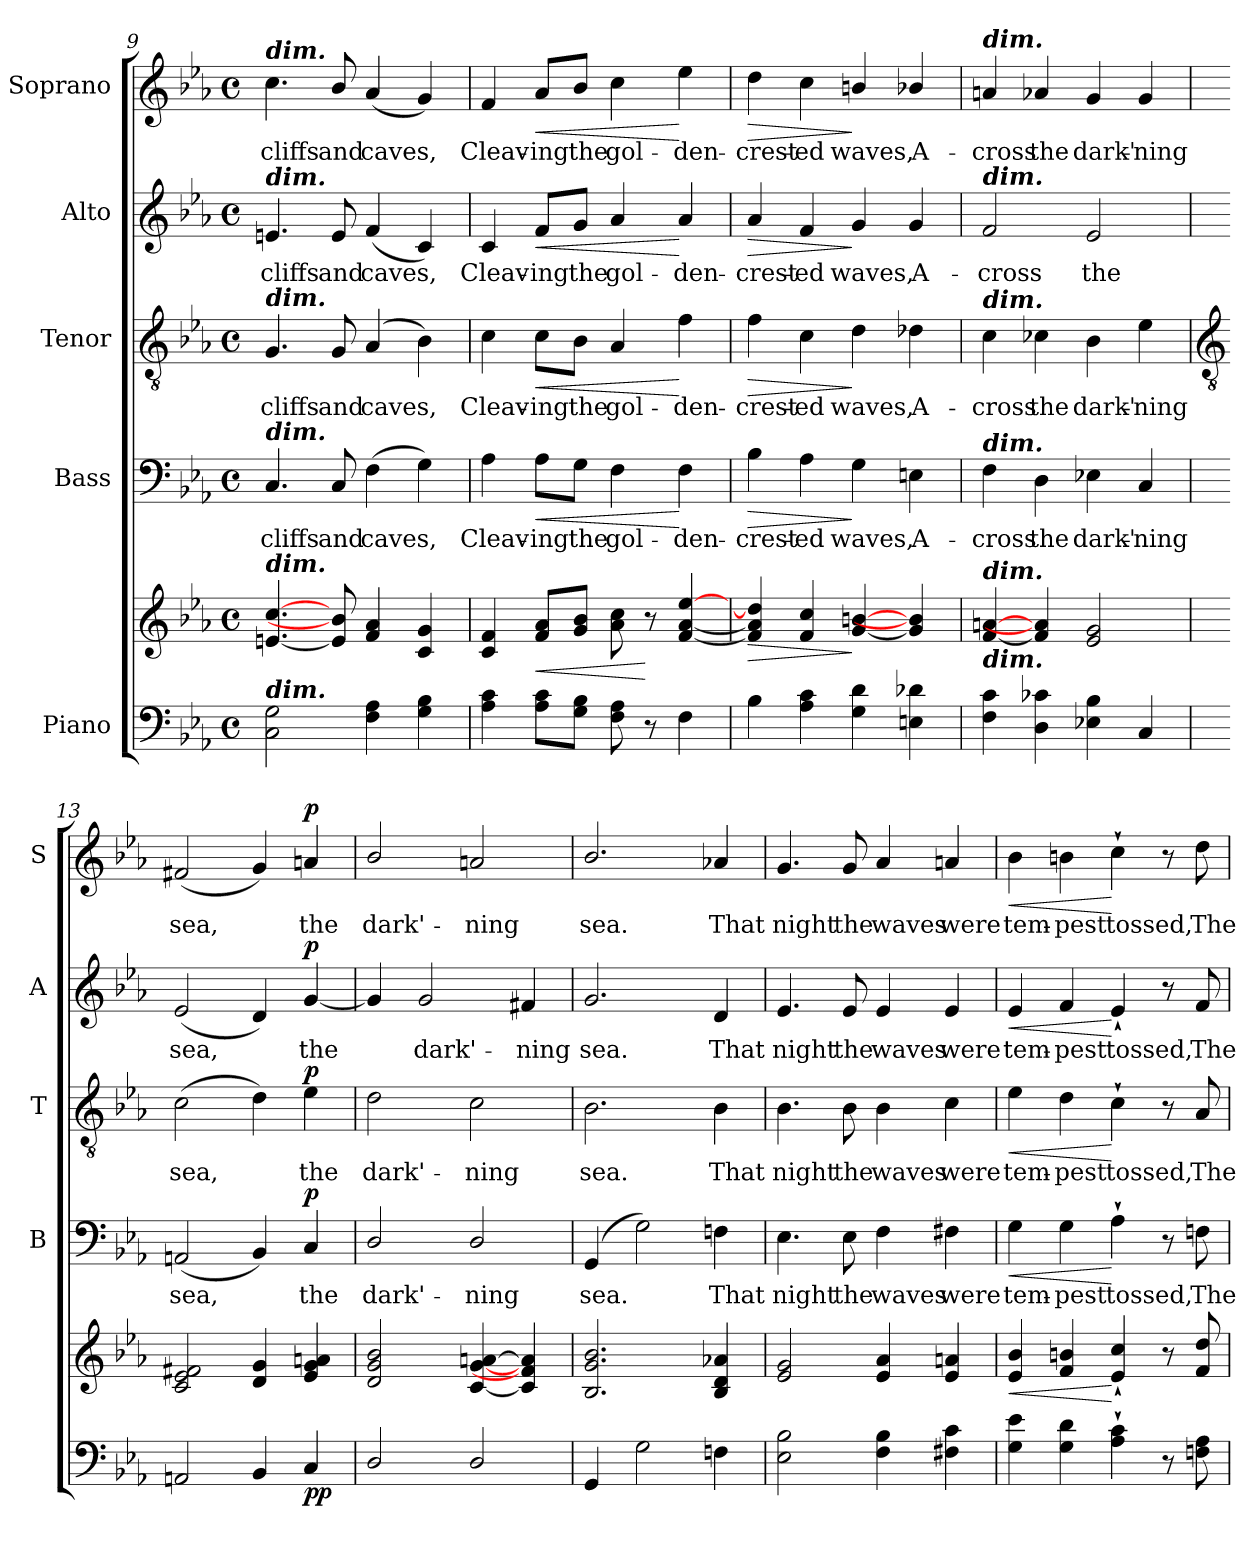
**kern	**kern	**dynam	**kern	**text	**dynam	**kern	**text	**dynam	**kern	**text	**dynam	**kern	**text	**dynam
*part5	*part5	*part5	*part4	*part4	*part4	*part3	*part3	*part3	*part2	*part2	*part2	*part1	*part1	*part1
*staff6	*staff5	*staff5/6	*staff4	*staff4	*staff4	*staff3	*staff3	*staff3	*staff2	*staff2	*staff2	*staff1	*staff1	*staff1
*I"Piano	*	*	*I"Bass	*	*	*I"Tenor	*	*	*I"Alto	*	*	*I"Soprano	*	*
*	*	*	*I'B	*	*	*I'T	*	*	*I'A	*	*	*I'S	*	*
!!LO:LB:g=z
*clefF4	*clefG2	*	*clefF4	*	*	*clefGv2	*	*	*clefG2	*	*	*clefG2	*	*
*k[b-e-a-]	*k[b-e-a-]	*	*k[b-e-a-]	*	*	*k[b-e-a-]	*	*	*k[b-e-a-]	*	*	*k[b-e-a-]	*	*
*E-:	*E-:	*	*E-:	*	*	*E-:	*	*	*E-:	*	*	*E-:	*	*
*M4/4	*M4/4	*	*M4/4	*	*	*M4/4	*	*	*M4/4	*	*	*M4/4	*	*
*met(c)	*met(c)	*	*met(c)	*	*	*met(c)	*	*	*met(c)	*	*	*met(c)	*	*
=9	=9	=9	=9	=9	=9	=9	=9	=9	=9	=9	=9	=9	=9	=9
!	!	!	!	!	!	!	!	!	!	!	!	!LO:TX:a:Bi:t=dim.	!	!
!	!	!	!	!	!	!	!	!	!LO:TX:a:Bi:t=dim.	!	!	!	!	!
!	!	!	!	!	!	!LO:TX:a:Bi:t=dim.	!	!	!	!	!	!	!	!
!	!	!	!LO:TX:a:Bi:t=dim.	!	!	!	!	!	!	!	!	!	!	!
!	!LO:TX:a:Bi:t=dim.	!	!	!	!	!	!	!	!	!	!	!	!	!
!LO:TX:a:Bi:t=dim.	!	!	!	!	!	!	!	!	!	!	!	!	!	!
!	!	!	!	!LO:LY:b	!	!	!LO:LY:b	!	!	!LO:LY:b	!	!	!LO:LY:b	!
2C 2G	[4.en [4.cc	.	4.C	cliffs	.	4.G	cliffs	.	4.en	cliffs	.	4.cc	cliffs	.
!	!	!	!	!LO:LY:b	!	!	!LO:LY:b	!	!	!LO:LY:b	!	!	!LO:LY:b	!
.	8e/] 8b-/]	.	8C	and	.	8G	and	.	8e	and	.	8b-/	and	.
!	!	!	!	!LO:LY:b	!	!	!LO:LY:b	!	!	!LO:LY:b	!	!	!LO:LY:b	!
4F 4A-	4f 4a-	.	(>4F	caves,	.	(<4A-	caves,	.	(<4f	caves,	.	(<4a-	caves,	.
4G 4B-	4c 4g	.	4G)	.	.	4B-)	.	.	4c)	.	.	4g)	.	.
=10	=10	=10	=10	=10	=10	=10	=10	=10	=10	=10	=10	=10	=10	=10
!	!	!	!	!LO:LY:b	!	!	!LO:LY:b	!	!	!LO:LY:b	!	!	!LO:LY:b	!
4A- 4c	4c 4f	.	4A-	Cleav-	.	4c	Cleav-	.	4c	Cleav-	.	4f	Cleav-	.
!	!	!LO:HP:b	!	!LO:LY:b	!LO:HP:b	!	!LO:LY:b	!LO:HP:b	!	!LO:LY:b	!LO:HP:b	!	!LO:LY:b	!LO:HP:b
8A- 8cL	8f 8a-L	<	8A-\L	-ing	<	8c\L	-ing	<	8f/L	-ing	<	8a-/L	-ing	<
!	!	!	!	!LO:LY:b	!	!	!LO:LY:b	!	!	!LO:LY:b	!	!	!LO:LY:b	!
8G 8B-J	8g 8b-J	.	8G\J	the	.	8B-\J	the	.	8g/J	the	.	8b-/J	the	.
!	!	!	!	!LO:LY:b	!	!	!LO:LY:b	!	!	!LO:LY:b	!	!	!LO:LY:b	!
8F 8A-	8a- 8cc	.	4F	gol-	.	4A-	gol-	.	4a-	gol-	.	4cc	gol-	.
8r	8r	[	.	.	.	.	.	.	.	.	.	.	.	.
!	!	!	!	!LO:LY:b	!	!	!LO:LY:b	!	!	!LO:LY:b	!	!	!LO:LY:b	!
4F	[4f [4a- [4ee-	.	4F	-den-	[	4f	-den-	[	4a-	-den-	[	4ee-	-den-	[
=11	=11	=11	=11	=11	=11	=11	=11	=11	=11	=11	=11	=11	=11	=11
!	!	!LO:HP:b	!	!LO:LY:b	!LO:HP:b	!	!LO:LY:b	!LO:HP:b	!	!LO:LY:b	!LO:HP:b	!	!LO:LY:b	!LO:HP:b
4B-	4f] 4a-] 4dd]	>	4B-	-crest-	>	4f	-crest-	>	4a-	-crest-	>	4dd	-crest-	>
!	!	!	!	!LO:LY:b	!	!	!LO:LY:b	!	!	!LO:LY:b	!	!	!LO:LY:b	!
4A- 4c	4f 4cc	.	4A-	-ed	.	4c	-ed	.	4f	-ed	.	4cc	-ed	.
!	!	!	!	!LO:LY:b	!	!	!LO:LY:b	!	!	!LO:LY:b	!	!	!LO:LY:b	!
4G 4d	[4g/ [4bn/	]	4G	waves,	]	4d	waves,	]	4g	waves,	]	4bn/	waves,	]
!	!	!	!	!LO:LY:b	!	!	!LO:LY:b	!	!	!LO:LY:b	!	!	!LO:LY:b	!
4En 4d-X	4g/] 4b-/]	.	4En	A-	.	4d-X	A-	.	4g	A-	.	4b-X/	A-	.
=12	=12	=12	=12	=12	=12	=12	=12	=12	=12	=12	=12	=12	=12	=12
!	!	!	!	!	!	!	!	!	!	!	!	!LO:TX:a:Bi:t=dim.	!	!
!	!	!	!	!	!	!	!	!	!LO:TX:a:Bi:t=dim.	!	!	!	!	!
!	!	!	!	!	!	!LO:TX:a:Bi:t=dim.	!	!	!	!	!	!	!	!
!	!	!	!LO:TX:a:Bi:t=dim.	!	!	!	!	!	!	!	!	!	!	!
!	!LO:TX:a:Bi:t=dim.	!	!	!	!	!	!	!	!	!	!	!	!	!
!LO:TX:a:Bi:t=dim.	!	!	!	!	!	!	!	!	!	!	!	!	!	!
!	!	!	!	!LO:LY:b	!	!	!LO:LY:b	!	!	!LO:LY:b	!	!	!LO:LY:b	!
4F 4c	[4f [4an	.	4F	-cross	.	4c	-cross	.	2f	-cross	.	4an	-cross	.
!	!	!	!	!LO:LY:b	!	!	!LO:LY:b	!	!	!	!	!	!LO:LY:b	!
4D 4c-X	4f] 4a-]	.	4D	the	.	4c-X	the	.	.	.	.	4a-X	the	.
!	!	!	!	!LO:LY:b	!	!	!LO:LY:b	!	!	!LO:LY:b	!	!	!LO:LY:b	!
4E-X 4B-	2e- 2g	.	4E-X	dark'-	.	4B-	dark'-	.	2e-	the	.	4g	dark'-	.
!	!	!	!	!LO:LY:b	!	!	!LO:LY:b	!	!	!	!	!	!LO:LY:b	!
4C	.	.	4C	-ning	.	4e-	-ning	.	.	.	.	4g	-ning	.
!!LO:LB:g=z
=13	=13	=13	=13	=13	=13	=13	=13	=13	=13	=13	=13	=13	=13	=13
*	*	*	*	*	*	*clefGv2	*	*	*	*	*	*	*	*
!	!	!	!	!LO:LY:b	!	!	!LO:LY:b	!	!	!LO:LY:b	!	!	!LO:LY:b	!
2AAn	2c 2e- 2f#X	.	(<2AAn	sea,	.	(>2c	sea,	.	(<2e-	sea,	.	(<2f#X	sea,	.
4BB-	4d 4g	.	4BB-)	.	.	4d)	.	.	4d)	.	.	4g)	.	.
!	!	!LO:DY:b=2	!	!LO:LY:b	!	!	!LO:LY:b	!	!	!LO:LY:b	!	!	!LO:LY:b	!
!	!	!LO:DY:n=1:b	!	!	!LO:DY:b	!	!	!LO:DY:b	!	!	!LO:DY:b	!	!	!LO:DY:b
4C	4e- 4g 4an	p p	4C	the	p	4e-	the	p	[4g	the	p	4an	the	p
=14	=14	=14	=14	=14	=14	=14	=14	=14	=14	=14	=14	=14	=14	=14
!	!	!	!	!LO:LY:b	!	!	!LO:LY:b	!	!	!	!	!	!LO:LY:b	!
2D/	2d/ 2g/ 2b-/	.	2D/	dark'-	.	2d	dark'-	.	4g]	.	.	2b-/	dark'-	.
!	!	!	!	!	!	!	!	!	!	!LO:LY:b	!	!	!	!
.	.	.	.	.	.	.	.	.	2g	dark'-	.	.	.	.
!	!	!	!	!LO:LY:b	!	!	!LO:LY:b	!	!	!	!	!	!LO:LY:b	!
2D/	[4c [4g [4an	.	2D/	-ning	.	2c	-ning	.	.	.	.	2an	-ning	.
!	!	!	!	!	!	!	!	!	!	!LO:LY:b	!	!	!	!
.	4c] 4f#] 4a]	.	.	.	.	.	.	.	4f#X	-ning	.	.	.	.
=15	=15	=15	=15	=15	=15	=15	=15	=15	=15	=15	=15	=15	=15	=15
!	!	!	!	!LO:LY:b	!	!	!LO:LY:b	!	!	!LO:LY:b	!	!	!LO:LY:b	!
4GG	2.B-/ 2.g/ 2.b-/	.	(4GG	sea.	.	2.B-	sea.	.	2.g	sea.	.	2.b-/	sea.	.
2G	.	.	2G)	.	.	.	.	.	.	.	.	.	.	.
!	!	!	!	!LO:LY:b	!	!	!LO:LY:b	!	!	!LO:LY:b	!	!	!LO:LY:b	!
4Fn	4B- 4d 4a-X	.	4Fn	That	.	4B-	That	.	4d	That	.	4a-X	That	.
=16	=16	=16	=16	=16	=16	=16	=16	=16	=16	=16	=16	=16	=16	=16
!	!	!	!	!LO:LY:b	!	!	!LO:LY:b	!	!	!LO:LY:b	!	!	!LO:LY:b	!
2E- 2B-	2e- 2g	.	4.E-	night	.	4.B-	night	.	4.e-	night	.	4.g	night	.
!	!	!	!	!LO:LY:b	!	!	!LO:LY:b	!	!	!LO:LY:b	!	!	!LO:LY:b	!
.	.	.	8E-	the	.	8B-	the	.	8e-	the	.	8g	the	.
!	!	!	!	!LO:LY:b	!	!	!LO:LY:b	!	!	!LO:LY:b	!	!	!LO:LY:b	!
4F 4B-	4e- 4a-	.	4F	waves	.	4B-	waves	.	4e-	waves	.	4a-	waves	.
!	!	!	!	!LO:LY:b	!	!	!LO:LY:b	!	!	!LO:LY:b	!	!	!LO:LY:b	!
4F#X 4c	4e- 4an	.	4F#X	were	.	4c	were	.	4e-	were	.	4an	were	.
=17	=17	=17	=17	=17	=17	=17	=17	=17	=17	=17	=17	=17	=17	=17
!	!	!LO:HP:b	!	!LO:LY:b	!LO:HP:b	!	!LO:LY:b	!LO:HP:b	!	!LO:LY:b	!LO:HP:b	!	!LO:LY:b	!LO:HP:b
4G 4e-	4e- 4b-	<	4G	tem-	<	4e-	tem-	<	4e-	tem-	<	4b-	tem-	<
!	!	!	!	!LO:LY:b	!	!	!LO:LY:b	!	!	!LO:LY:b	!	!	!LO:LY:b	!
4G 4d	4f 4bn	.	4G	-pest	.	4d	-pest	.	4f	-pest	.	4bn	-pest	.
!	!	!	!	!LO:LY:b	!	!	!LO:LY:b	!	!	!LO:LY:b	!	!	!LO:LY:b	!
4A-` 4c`	4e-` 4cc`	[	4A-`	tossed,	[	4c`	tossed,	[	4e-`	tossed,	[	4cc`	tossed,	[
8r	8r	.	8r	.	.	8r	.	.	8r	.	.	8r	.	.
!	!	!	!	!LO:LY:b	!	!	!LO:LY:b	!	!	!LO:LY:b	!	!	!LO:LY:b	!
8Fn 8A-	8f 8dd	.	8Fn	The	.	8A-	The	.	8f	The	.	8dd	The	.
=	=	=	=	=	=	=	=	=	=	=	=	=	=	=
*-	*-	*-	*-	*-	*-	*-	*-	*-	*-	*-	*-	*-	*-	*-
